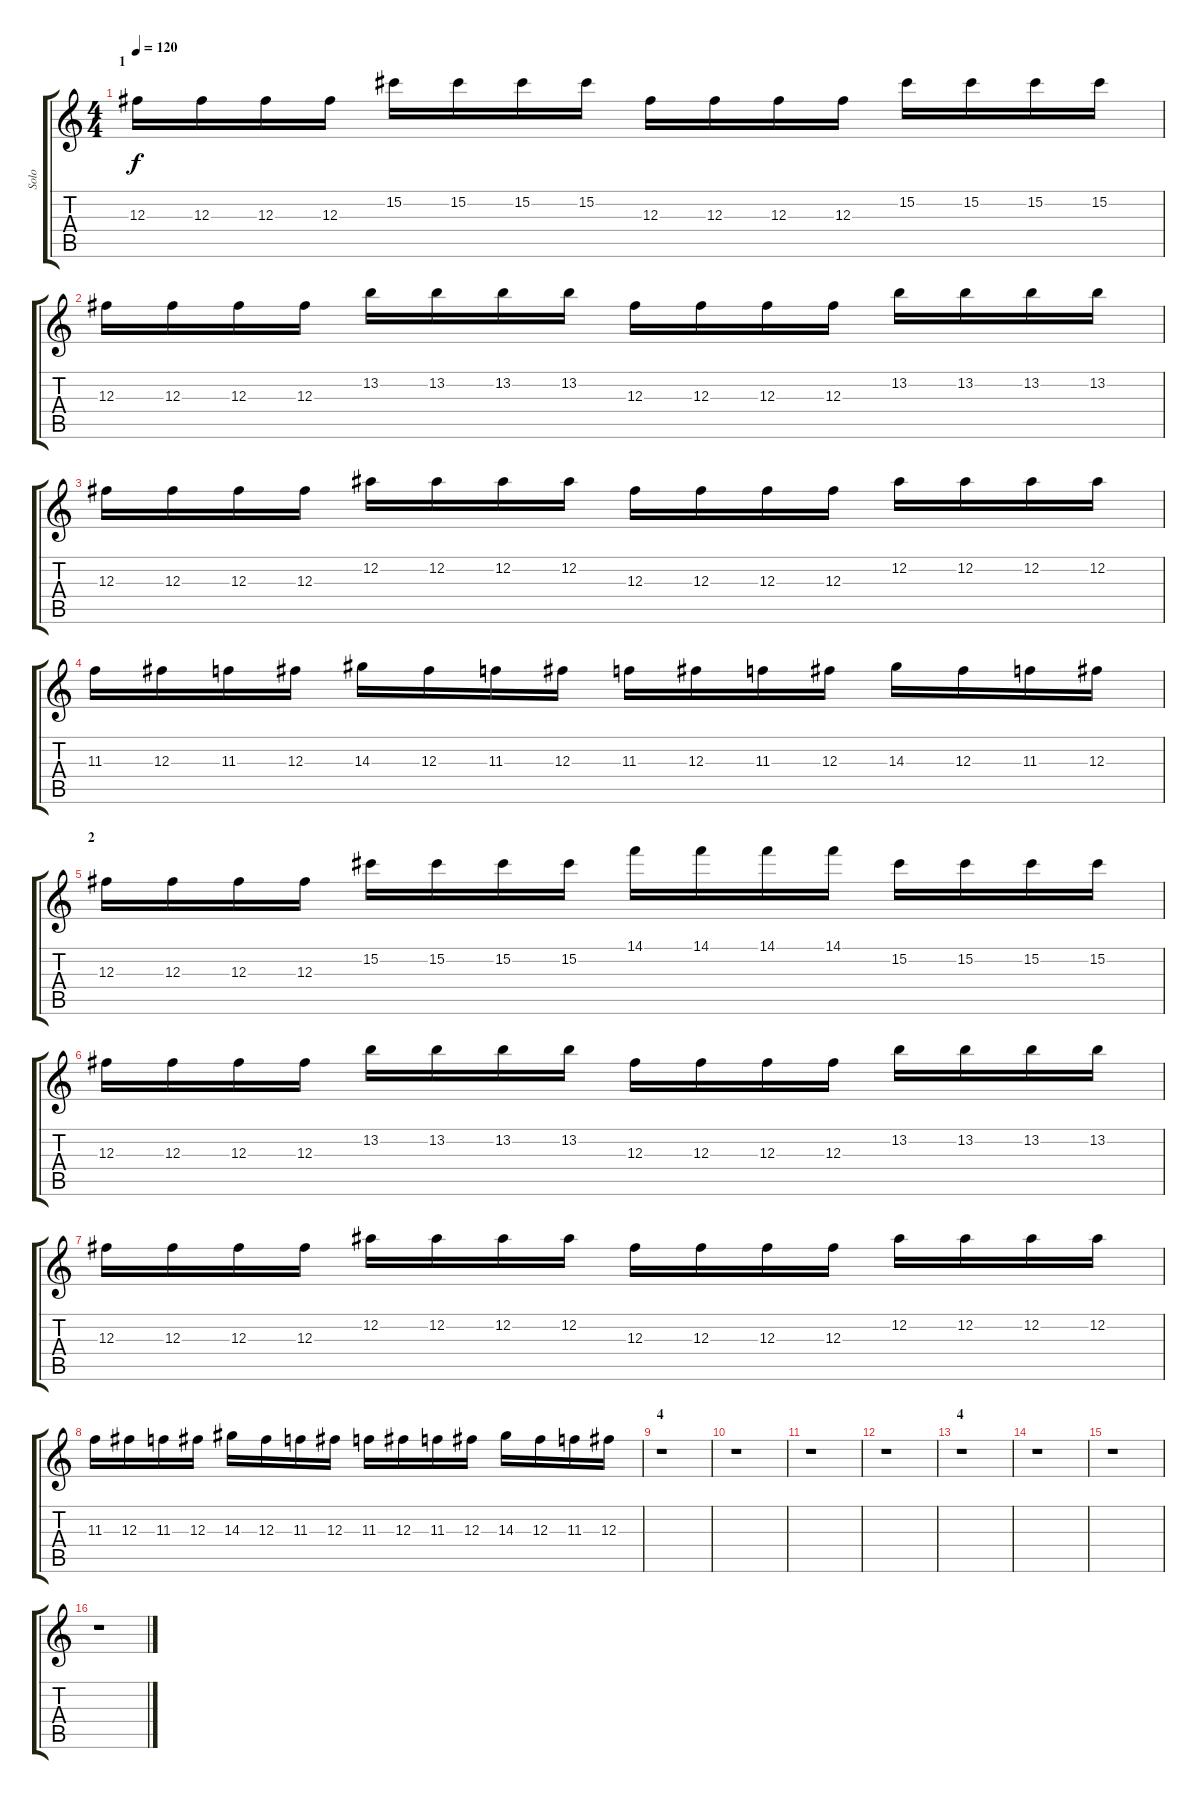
\track ("Solo" "Solo") {instrument distortionguitar}
\staff {score tabs}
\tuning (Eb4 Bb3 Gb3 Db3 Ab2 Eb2) {hide}
\ts (4 4)
\section ("" "1")
\tempo 120
\clef g2
\ks c
12.3.16{dy f} 12.3.16 12.3.16 12.3.16 15.2.16 15.2.16 15.2.16 15.2.16 12.3.16 12.3.16 12.3.16 12.3.16 15.2.16 15.2.16 15.2.16 15.2.16 |
12.3.16 12.3.16 12.3.16 12.3.16 13.2.16 13.2.16 13.2.16 13.2.16 12.3.16 12.3.16 12.3.16 12.3.16 13.2.16 13.2.16 13.2.16 13.2.16 |
12.3.16 12.3.16 12.3.16 12.3.16 12.2.16 12.2.16 12.2.16 12.2.16 12.3.16 12.3.16 12.3.16 12.3.16 12.2.16 12.2.16 12.2.16 12.2.16 |
11.3.16 12.3.16 11.3.16 12.3.16 14.3.16 12.3.16 11.3.16 12.3.16 11.3.16 12.3.16 11.3.16 12.3.16 14.3.16 12.3.16 11.3.16 12.3.16 |
\section ("" "2")
12.3.16 12.3.16 12.3.16 12.3.16 15.2.16 15.2.16 15.2.16 15.2.16 14.1.16 14.1.16 14.1.16 14.1.16 15.2.16 15.2.16 15.2.16 15.2.16 |
12.3.16 12.3.16 12.3.16 12.3.16 13.2.16 13.2.16 13.2.16 13.2.16 12.3.16 12.3.16 12.3.16 12.3.16 13.2.16 13.2.16 13.2.16 13.2.16 |
12.3.16 12.3.16 12.3.16 12.3.16 12.2.16 12.2.16 12.2.16 12.2.16 12.3.16 12.3.16 12.3.16 12.3.16 12.2.16 12.2.16 12.2.16 12.2.16 |
11.3.16 12.3.16 11.3.16 12.3.16 14.3.16 12.3.16 11.3.16 12.3.16 11.3.16 12.3.16 11.3.16 12.3.16 14.3.16 12.3.16 11.3.16 12.3.16 |
\section ("" "4")
r.1 |
r.1 |
r.1 |
r.1 |
\section ("" "4")
r.1 |
r.1 |
r.1 |
r.1
